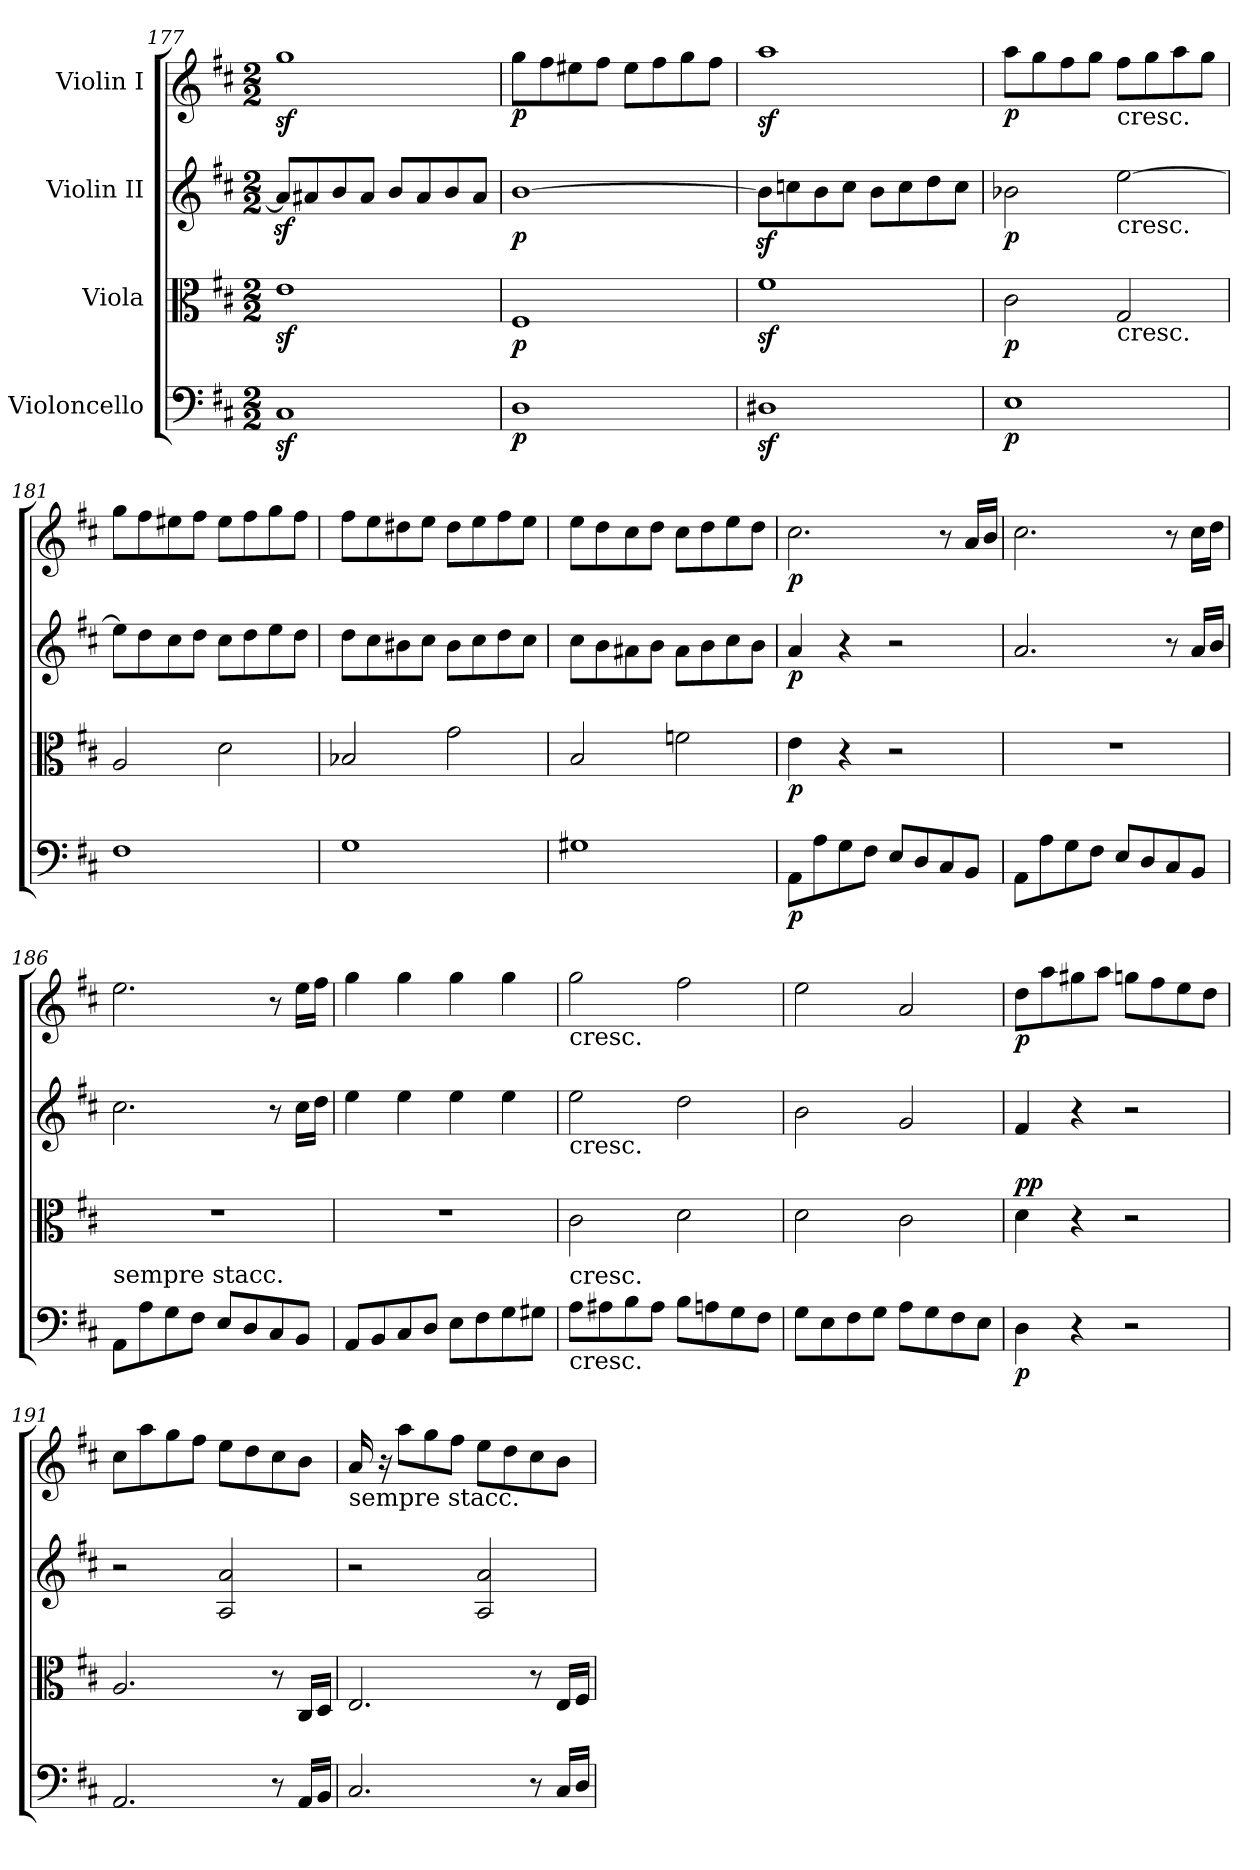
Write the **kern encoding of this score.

**kern	**dynam	**kern	**dynam	**kern	**dynam	**kern	**dynam
*part4	*part4	*part3	*part3	*part2	*part2	*part1	*part1
*staff4	*staff4	*staff3	*staff3	*staff2	*staff2	*staff1	*staff1
*I"Violoncello	*	*I"Viola	*	*I"Violin II	*	*I"Violin I	*
!!LO:PB:g=z
*clefF4	*	*clefC3	*	*clefG2	*	*clefG2	*
*k[f#c#]	*	*k[f#c#]	*	*k[f#c#]	*	*k[f#c#]	*
*M2/2	*	*M2/2	*	*M2/2	*	*M2/2	*
=177	=177	=177	=177	=177	=177	=177	=177
1C#z<	.	1ez<	.	8az</L]	.	1ggz<	.
.	.	.	.	8a#X/	.	.	.
.	.	.	.	8b/	.	.	.
.	.	.	.	8a#/J	.	.	.
.	.	.	.	8b/L	.	.	.
.	.	.	.	8a#/	.	.	.
.	.	.	.	8b/	.	.	.
.	.	.	.	8a#/J	.	.	.
=178	=178	=178	=178	=178	=178	=178	=178
!	!LO:DY:b	!	!LO:DY:b	!	!LO:DY:b	!	!LO:DY:b
1D	p	1F#	p	[1b	p	8gg\L	p
.	.	.	.	.	.	8ff#\	.
.	.	.	.	.	.	8ee#X\	.
.	.	.	.	.	.	8ff#\J	.
.	.	.	.	.	.	8ee#\L	.
.	.	.	.	.	.	8ff#\	.
.	.	.	.	.	.	8gg\	.
.	.	.	.	.	.	8ff#\J	.
=179	=179	=179	=179	=179	=179	=179	=179
1D#Xz<	.	1f#z<	.	8bz<\L]	.	1aaz<	.
.	.	.	.	8ccn\	.	.	.
.	.	.	.	8b\	.	.	.
.	.	.	.	8cc\J	.	.	.
.	.	.	.	8b\L	.	.	.
.	.	.	.	8cc\	.	.	.
.	.	.	.	8dd\	.	.	.
.	.	.	.	8cc\J	.	.	.
=180	=180	=180	=180	=180	=180	=180	=180
!	!LO:DY:b	!	!LO:DY:b	!	!LO:DY:b	!	!LO:DY:b
1E	p	2c#\	p	2b-X\	p	8aa\L	p
.	.	.	.	.	.	8gg\	.
.	.	.	.	.	.	8ff#\	.
.	.	.	.	.	.	8gg\J	.
!	!	!	!	!	!	!LO:TX:b:t=cresc.	!
!	!	!	!	!LO:TX:b:t=cresc.	!	!	!
!	!	!LO:TX:b:t=cresc.	!	!	!	!	!
.	.	2G/	.	[2ee\	.	8ff#\L	.
.	.	.	.	.	.	8gg\	.
.	.	.	.	.	.	8aa\	.
.	.	.	.	.	.	8gg\J	.
!!LO:PB:g=z
=181	=181	=181	=181	=181	=181	=181	=181
1F#	.	2A/	.	8ee\L]	.	8gg\L	.
.	.	.	.	8dd\	.	8ff#\	.
.	.	.	.	8cc#\	.	8ee#X\	.
.	.	.	.	8dd\J	.	8ff#\J	.
.	.	2d\	.	8cc#\L	.	8ee#\L	.
.	.	.	.	8dd\	.	8ff#\	.
.	.	.	.	8ee\	.	8gg\	.
.	.	.	.	8dd\J	.	8ff#\J	.
=182	=182	=182	=182	=182	=182	=182	=182
1G	.	2B-X/	.	8dd\L	.	8ff#\L	.
.	.	.	.	8cc#\	.	8ee\	.
.	.	.	.	8b#X\	.	8dd#X\	.
.	.	.	.	8cc#\J	.	8ee\J	.
.	.	2g\	.	8b#\L	.	8dd#\L	.
.	.	.	.	8cc#\	.	8ee\	.
.	.	.	.	8dd\	.	8ff#\	.
.	.	.	.	8cc#\J	.	8ee\J	.
=183	=183	=183	=183	=183	=183	=183	=183
1G#X	.	2B/	.	8cc#\L	.	8ee\L	.
.	.	.	.	8b\	.	8dd\	.
.	.	.	.	8a#X\	.	8cc#\	.
.	.	.	.	8b\J	.	8dd\J	.
.	.	2fn\	.	8a#\L	.	8cc#\L	.
.	.	.	.	8b\	.	8dd\	.
.	.	.	.	8cc#\	.	8ee\	.
.	.	.	.	8b\J	.	8dd\J	.
=184	=184	=184	=184	=184	=184	=184	=184
!	!LO:DY:b	!	!LO:DY:b	!	!LO:DY:b	!	!LO:DY:b
8AA\L	p	4e\	p	4a/	p	2.cc#\	p
8A\	.	.	.	.	.	.	.
8G\	.	4r	.	4r	.	.	.
8F#\J	.	.	.	.	.	.	.
8E/L	.	2r	.	2r	.	.	.
8D/	.	.	.	.	.	.	.
8C#/	.	.	.	.	.	8r	.
8BB/J	.	.	.	.	.	16a/LL	.
.	.	.	.	.	.	16b/JJ	.
!!LO:LB:g=z
=185	=185	=185	=185	=185	=185	=185	=185
8AA\L	.	1r	.	2.a/	.	2.cc#\	.
8A\	.	.	.	.	.	.	.
8G\	.	.	.	.	.	.	.
8F#\J	.	.	.	.	.	.	.
8E/L	.	.	.	.	.	.	.
8D/	.	.	.	.	.	.	.
8C#/	.	.	.	8r	.	8r	.
8BB/J	.	.	.	16a/LL	.	16cc#\LL	.
.	.	.	.	16b/JJ	.	16dd\JJ	.
=186	=186	=186	=186	=186	=186	=186	=186
!LO:TX:a:t=sempre stacc.	!	!	!	!	!	!	!
8AA\L	.	1r	.	2.cc#\	.	2.ee\	.
8A\	.	.	.	.	.	.	.
8G\	.	.	.	.	.	.	.
8F#\J	.	.	.	.	.	.	.
8E/L	.	.	.	.	.	.	.
8D/	.	.	.	.	.	.	.
8C#/	.	.	.	8r	.	8r	.
8BB/J	.	.	.	16cc#\LL	.	16ee\LL	.
.	.	.	.	16dd\JJ	.	16ff#\JJ	.
=187	=187	=187	=187	=187	=187	=187	=187
8AA/L	.	1r	.	4ee\	.	4gg\	.
8BB/	.	.	.	.	.	.	.
8C#/	.	.	.	4ee\	.	4gg\	.
8D/J	.	.	.	.	.	.	.
8E\L	.	.	.	4ee\	.	4gg\	.
8F#\	.	.	.	.	.	.	.
8G\	.	.	.	4ee\	.	4gg\	.
8G#X\J	.	.	.	.	.	.	.
=188	=188	=188	=188	=188	=188	=188	=188
!	!	!	!	!	!	!LO:TX:b:t=cresc.	!
!	!	!	!	!LO:TX:b:t=cresc.	!	!	!
!LO:TX:b:t=cresc.	!	!	!	!	!	!	!
!LO:TX:a:t=cresc.	!	!	!	!	!	!	!
8A\L	.	2c#\	.	2ee\	.	2gg\	.
8A#X\	.	.	.	.	.	.	.
8B\	.	.	.	.	.	.	.
8A#\J	.	.	.	.	.	.	.
8B\L	.	2d\	.	2dd\	.	2ff#\	.
8An\	.	.	.	.	.	.	.
8G\	.	.	.	.	.	.	.
8F#\J	.	.	.	.	.	.	.
!!LO:PB:g=z
=189	=189	=189	=189	=189	=189	=189	=189
8G\L	.	2d\	.	2b\	.	2ee\	.
8E\	.	.	.	.	.	.	.
8F#\	.	.	.	.	.	.	.
8G\J	.	.	.	.	.	.	.
8A\L	.	2c#\	.	2g/	.	2a/	.
8G\	.	.	.	.	.	.	.
8F#\	.	.	.	.	.	.	.
8E\J	.	.	.	.	.	.	.
=190	=190	=190	=190	=190	=190	=190	=190
!	!LO:DY:b	!	!LO:DY:b	!	!	!	!
!	!	!	!LO:DY:n=1:a	!	!	!	!LO:DY:b
4D\	p	4d\	p p	4f#/	.	8dd\L	p
.	.	.	.	.	.	8aa\	.
4r	.	4r	.	4r	.	8gg#X\	.
.	.	.	.	.	.	8aa\J	.
2r	.	2r	.	2r	.	8ggn\L	.
.	.	.	.	.	.	8ff#\	.
.	.	.	.	.	.	8ee\	.
.	.	.	.	.	.	8dd\J	.
=191	=191	=191	=191	=191	=191	=191	=191
2.AA/	.	2.A/	.	2r	.	8cc#\L	.
.	.	.	.	.	.	8aa\	.
.	.	.	.	.	.	8gg\	.
.	.	.	.	.	.	8ff#\J	.
.	.	.	.	2A/ 2a/	.	8ee\L	.
.	.	.	.	.	.	8dd\	.
8r	.	8r	.	.	.	8cc#\	.
16AA/LL	.	16C#/LL	.	.	.	8b\J	.
16BB/JJ	.	16D/JJ	.	.	.	.	.
=192	=192	=192	=192	=192	=192	=192	=192
!	!	!	!	!	!	!LO:TX:b:t=sempre stacc.	!
2.C#/	.	2.E/	.	2r	.	16a/	.
.	.	.	.	.	.	16r	.
.	.	.	.	.	.	8aa\L	.
.	.	.	.	.	.	8gg\	.
.	.	.	.	.	.	8ff#\J	.
.	.	.	.	2A/ 2a/	.	8ee\L	.
.	.	.	.	.	.	8dd\	.
8r	.	8r	.	.	.	8cc#\	.
16C#/LL	.	16E/LL	.	.	.	8b\J	.
16D/JJ	.	16F#/JJ	.	.	.	.	.
=	=	=	=	=	=	=	=
*-	*-	*-	*-	*-	*-	*-	*-
